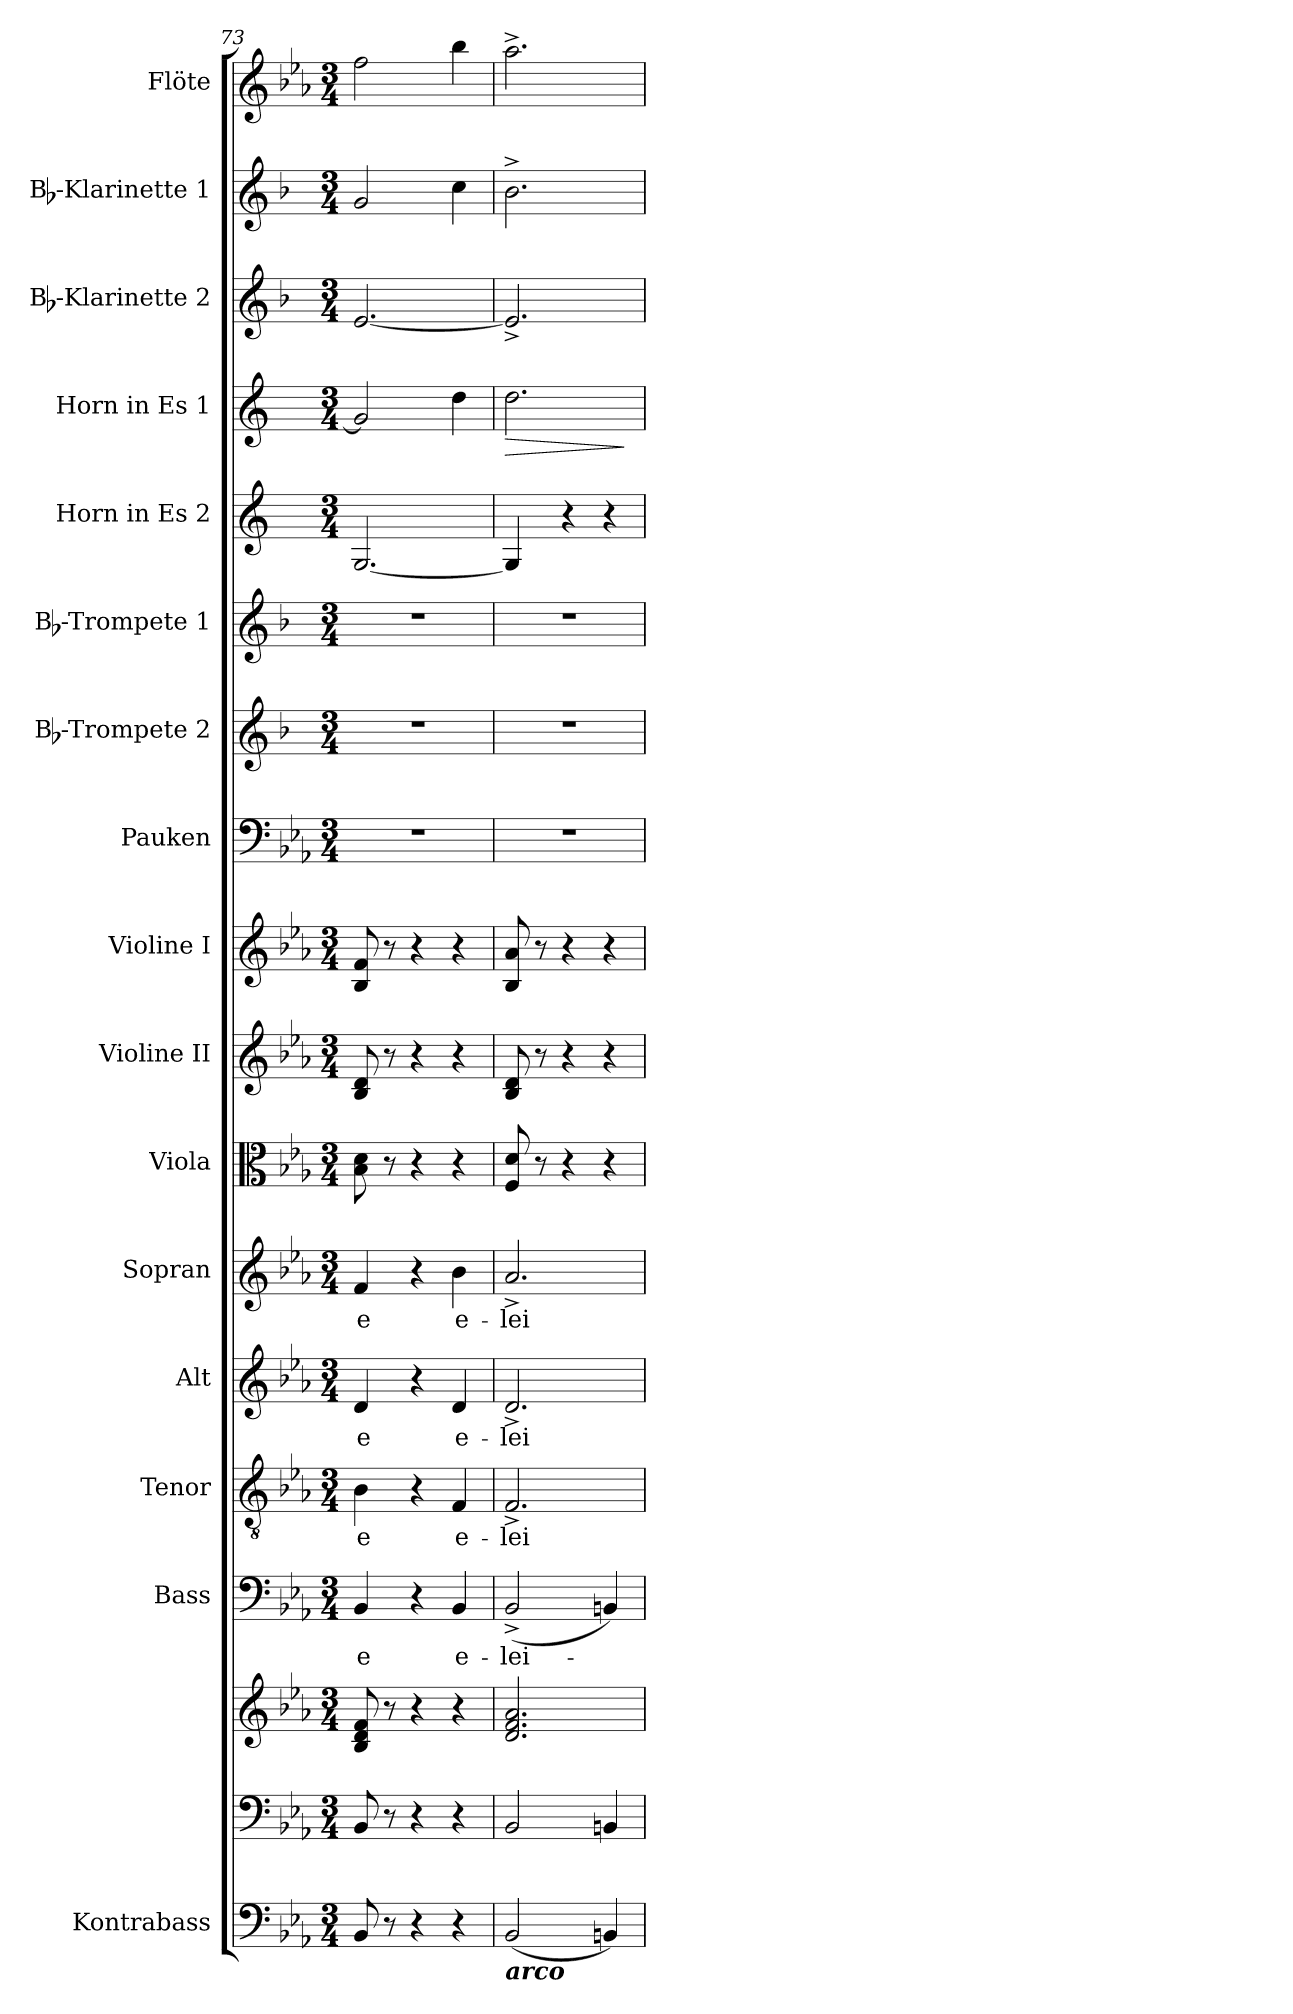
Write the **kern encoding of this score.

**kern	**kern	**kern	**kern	**text	**kern	**text	**kern	**text	**kern	**text	**kern	**kern	**kern	**kern	**kern	**kern	**kern	**kern	**dynam	**kern	**kern	**kern
*part17	*part16	*part16	*part15	*part15	*part14	*part14	*part13	*part13	*part12	*part12	*part11	*part10	*part9	*part8	*part7	*part6	*part5	*part4	*part4	*part3	*part2	*part1
*staff18	*staff17	*staff16	*staff15	*staff15	*staff14	*staff14	*staff13	*staff13	*staff12	*staff12	*staff11	*staff10	*staff9	*staff8	*staff7	*staff6	*staff5	*staff4	*staff4	*staff3	*staff2	*staff1
*I"Kontrabass	*	*	*I"Bass	*	*I"Tenor	*	*I"Alt	*	*I"Sopran	*	*I"Viola	*I"Violine II	*I"Violine I	*I"Pauken	*I"Bb-Trompete 2	*I"Bb-Trompete 1	*I"Horn in Es 2	*I"Horn in Es 1	*	*I"Bb-Klarinette 2	*I"Bb-Klarinette 1	*I"Flöte
*I'Kb.	*	*	*I'B.	*	*I'T.	*	*I'A.	*	*I'S.	*	*I'Vla.	*I'Vl. II	*I'Vl. I	*I'Pk.	*I'Bb Trp. 2	*I'Bb Trp. 1	*	*	*	*I'Bb Kl. 2	*I'Bb Kl. 1	*I'Fl.
!!LO:PB:g=z
*clefF4	*clefF4	*clefG2	*clefF4	*	*clefGv2	*	*clefG2	*	*clefG2	*	*clefC3	*clefG2	*clefG2	*clefF4	*clefG2	*clefG2	*clefG2	*clefG2	*	*clefG2	*clefG2	*clefG2
*ITrd7c12	*	*	*	*	*	*	*	*	*	*	*	*	*	*	*ITrd1c2	*ITrd1c2	*ITrd5c9	*ITrd5c9	*	*ITrd1c2	*ITrd1c2	*
*k[b-e-a-]	*k[b-e-a-]	*k[b-e-a-]	*k[b-e-a-]	*	*k[b-e-a-]	*	*k[b-e-a-]	*	*k[b-e-a-]	*	*k[b-e-a-]	*k[b-e-a-]	*k[b-e-a-]	*k[b-e-a-]	*k[b-e-a-]	*k[b-e-a-]	*k[b-e-a-]	*k[b-e-a-]	*	*k[b-e-a-]	*k[b-e-a-]	*k[b-e-a-]
*E-:	*E-:	*E-:	*E-:	*	*E-:	*	*E-:	*	*E-:	*	*E-:	*E-:	*E-:	*E-:	*E-:	*E-:	*E-:	*E-:	*	*E-:	*E-:	*E-:
*M3/4	*M3/4	*M3/4	*M3/4	*	*M3/4	*	*M3/4	*	*M3/4	*	*M3/4	*M3/4	*M3/4	*M3/4	*M3/4	*M3/4	*M3/4	*M3/4	*	*M3/4	*M3/4	*M3/4
=73	=73	=73	=73	=73	=73	=73	=73	=73	=73	=73	=73	=73	=73	=73	=73	=73	=73	=73	=73	=73	=73	=73
!	!	!	!	!LO:LY:b	!	!LO:LY:b	!	!LO:LY:b	!	!LO:LY:b	!	!	!	!	!	!	!	!	!	!	!	!
8BBB-/	8BB-/	8B-/ 8d/ 8f/	4BB-/	-e	4B-\	-e	4d/	-e	4f/	-e	8B-\ 8d\	8B-/ 8d/	8B-/ 8f/	2.r	2.r	2.r	[2.BB-/	2B-/]	.	[2.d/	2f/	2ff\
8r	8r	8r	.	.	.	.	.	.	.	.	8r	8r	8r	.	.	.	.	.	.	.	.	.
4r	4r	4r	4r	.	4r	.	4r	.	4r	.	4r	4r	4r	.	.	.	.	.	.	.	.	.
!	!	!	!	!LO:LY:b	!	!LO:LY:b	!	!LO:LY:b	!	!LO:LY:b	!	!	!	!	!	!	!	!	!	!	!	!
4r	4r	4r	4BB-/	e-	4F/	e-	4d/	e-	4b-\	e-	4r	4r	4r	.	.	.	.	4f\	.	.	4b-\	4bb-\
=74	=74	=74	=74	=74	=74	=74	=74	=74	=74	=74	=74	=74	=74	=74	=74	=74	=74	=74	=74	=74	=74	=74
!LO:TX:b:Bi:t=arco	!	!	!	!	!	!	!	!	!	!	!	!	!	!	!	!	!	!	!	!	!	!
!	!	!	!	!LO:LY:b	!	!LO:LY:b	!	!LO:LY:b	!	!LO:LY:b	!	!	!	!	!	!	!	!	!LO:HP:b	!	!	!
(<2BBB-/	2BB-/	2.d/ 2.f/ 2.a-/	(<2BB-^>/	-lei-	2.F^>/	-lei-	2.d^>/	-lei-	2.a-^>/	-lei-	8F/ 8d/	8B-/ 8d/	8B-/ 8a-/	2.r	2.r	2.r	4BB-/]	2.f\	>	2.d^</]	2.a-^<\	2.aa-^>\
.	.	.	.	.	.	.	.	.	.	.	8r	8r	8r	.	.	.	.	.	.	.	.	.
.	.	.	.	.	.	.	.	.	.	.	4r	4r	4r	.	.	.	4r	.	.	.	.	.
4BBBn/)	4BBn/	.	4BBn/)	.	.	.	.	.	.	.	4r	4r	4r	.	.	.	4r	.	.	.	.	.
.	.	.	.	.	.	.	.	.	.	.	.	.	.	.	.	.	.	.	]	.	.	.
=	=	=	=	=	=	=	=	=	=	=	=	=	=	=	=	=	=	=	=	=	=	=
*-	*-	*-	*-	*-	*-	*-	*-	*-	*-	*-	*-	*-	*-	*-	*-	*-	*-	*-	*-	*-	*-	*-
